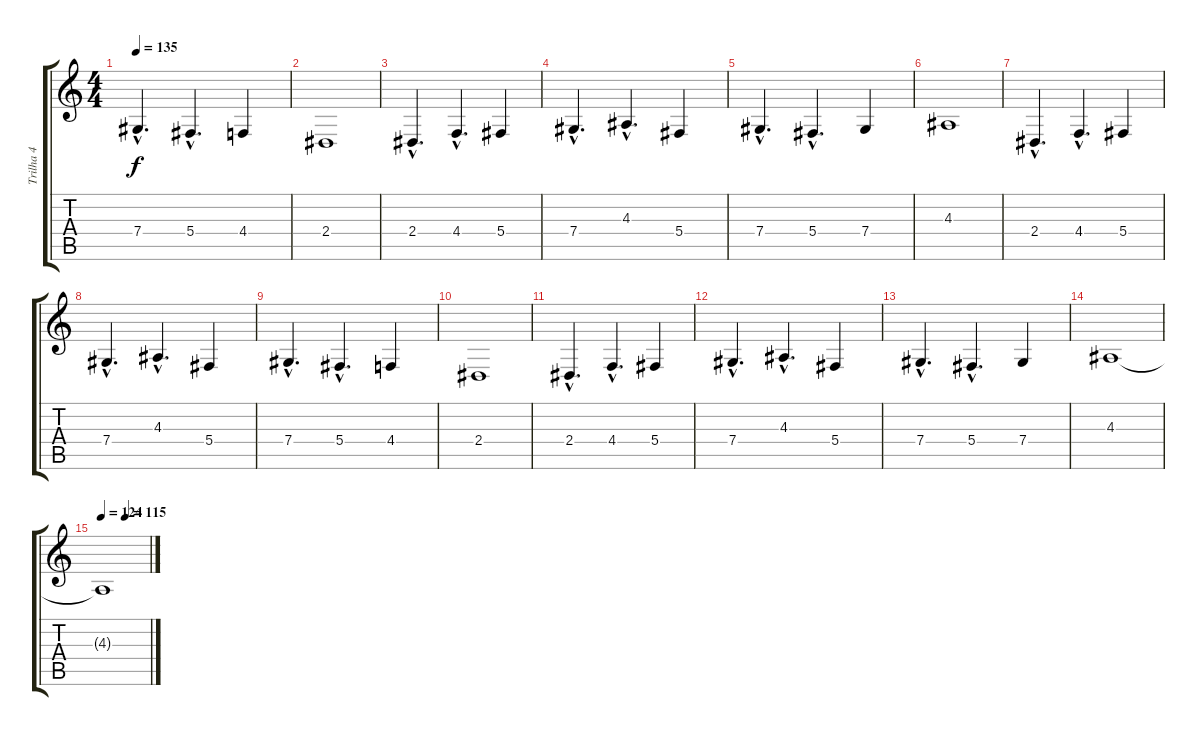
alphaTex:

\track ("Trilha 4" "Trilha 4") {instrument lead6voice}
\staff {score tabs}
\tuning (Eb4 Bb3 Gb3 Db3 Ab2 Eb2) {hide}
\ts (4 4)
\tempo 135
\clef g2
\ks c
7.4{hac}.4{d dy f} 5.4{hac}.4{d} 4.4.4 |
2.4.1 |
2.4{hac}.4{d} 4.4{hac}.4{d} 5.4.4 |
7.4{hac}.4{d} 4.3{hac}.4{d} 5.4.4 |
7.4{hac}.4{d} 5.4{hac}.4{d} 7.4.4 |
4.3.1 |
2.4{hac}.4{d} 4.4{hac}.4{d} 5.4.4 |
7.4{hac}.4{d} 4.3{hac}.4{d} 5.4.4 |
7.4{hac}.4{d} 5.4{hac}.4{d} 4.4.4 |
2.4.1 |
2.4{hac}.4{d} 4.4{hac}.4{d} 5.4.4 |
7.4{hac}.4{d} 4.3{hac}.4{d} 5.4.4 |
7.4{hac}.4{d} 5.4{hac}.4{d} 7.4.4 |
4.3.1 |
\tempo 124
\tempo (115 0.5)
4.3{t}.1
